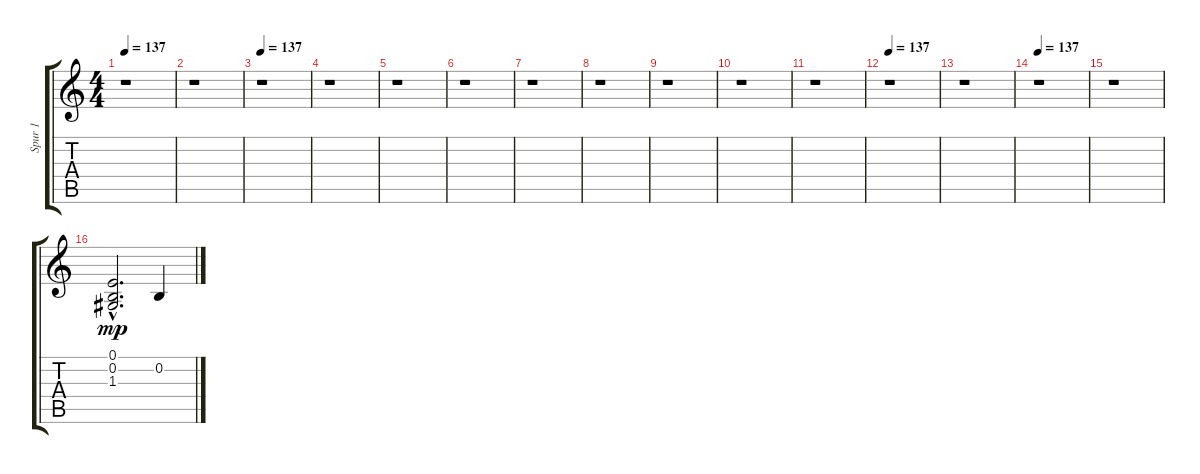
\track ("Spur 1" "Spur 1") {instrument pad5bowed}
\staff {score tabs}
\tuning (E4 B3 G3 D3 A2 E2) {hide}
\ts (4 4)
\tempo 137
\clef g2
\ks c
r.1{dy f} |
r.1 |
\tempo 137
r.1 |
r.1 |
r.1 |
r.1 |
r.1 |
r.1 |
r.1 |
r.1 |
r.1 |
\tempo 137
r.1 |
r.1 |
\tempo 137
r.1 |
r.1 |
(0.1 0.2{hac} 1.3).2{d dy mp volume 14} 0.2.4
